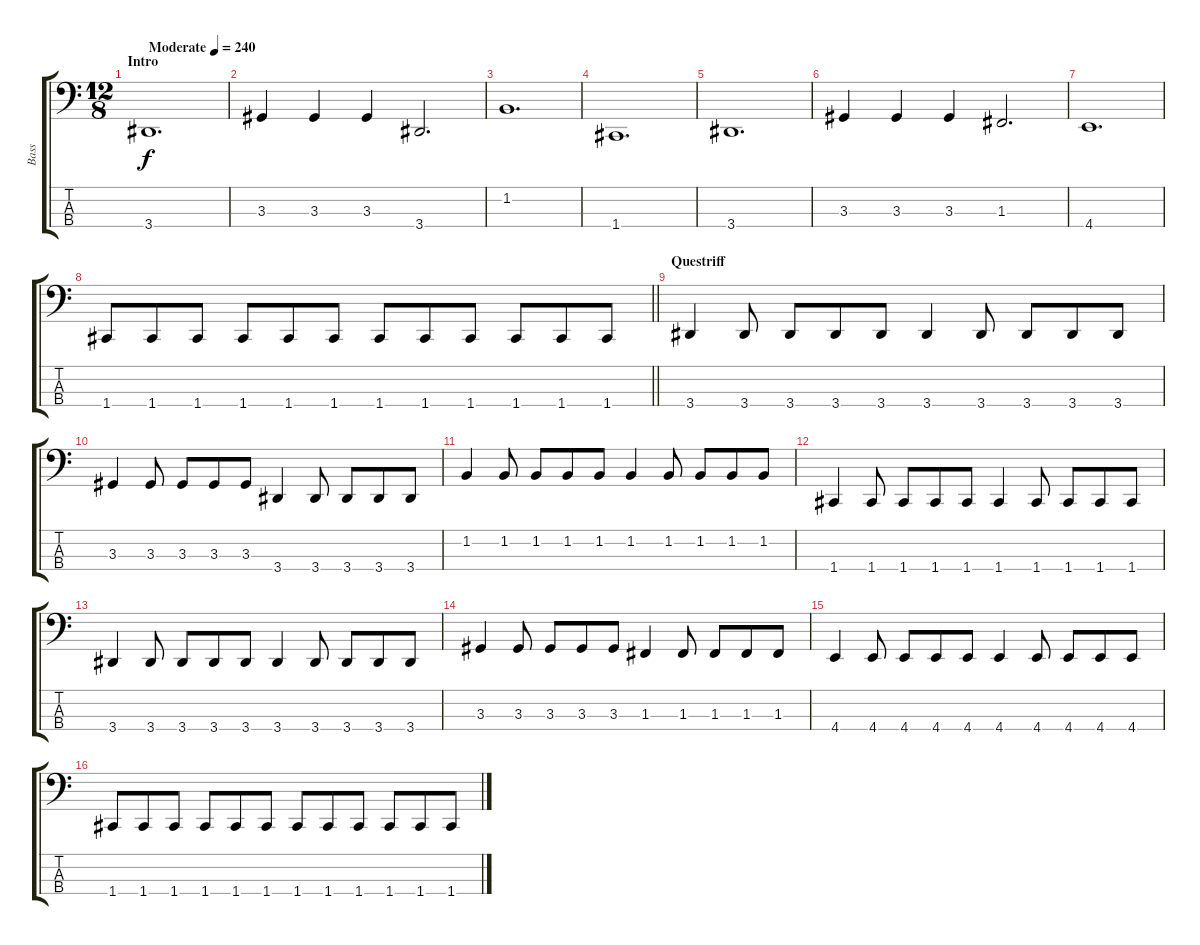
\track ("Bass" "Bass") {instrument electricbassfinger}
\staff {score tabs}
\tuning (Eb2 Bb1 F1 C1) {hide}
\ts (12 8)
\section ("" "Intro")
\tempo (240 "Moderate")
\clef f4
\ks c
3.4.1{d dy f instrument electricbassfinger} |
3.3.4 3.3.4 3.3.4 3.4.2{d} |
1.2.1{d} |
1.4.1{d} |
3.4.1{d} |
3.3.4 3.3.4 3.3.4 1.3.2{d} |
4.4.1{d} |
\barLineRight lightlight
1.4.8 1.4.8 1.4.8 1.4.8 1.4.8 1.4.8 1.4.8 1.4.8 1.4.8 1.4.8 1.4.8 1.4.8 |
\section ("" "Questriff")
3.4.4 3.4.8 3.4.8 3.4.8 3.4.8 3.4.4 3.4.8 3.4.8 3.4.8 3.4.8 |
3.3.4 3.3.8 3.3.8 3.3.8 3.3.8 3.4.4 3.4.8 3.4.8 3.4.8 3.4.8 |
1.2.4 1.2.8 1.2.8 1.2.8 1.2.8 1.2.4 1.2.8 1.2.8 1.2.8 1.2.8 |
1.4.4 1.4.8 1.4.8 1.4.8 1.4.8 1.4.4 1.4.8 1.4.8 1.4.8 1.4.8 |
3.4.4 3.4.8 3.4.8 3.4.8 3.4.8 3.4.4 3.4.8 3.4.8 3.4.8 3.4.8 |
3.3.4 3.3.8 3.3.8 3.3.8 3.3.8 1.3.4 1.3.8 1.3.8 1.3.8 1.3.8 |
4.4.4 4.4.8 4.4.8 4.4.8 4.4.8 4.4.4 4.4.8 4.4.8 4.4.8 4.4.8 |
1.4.8 1.4.8 1.4.8 1.4.8 1.4.8 1.4.8 1.4.8 1.4.8 1.4.8 1.4.8 1.4.8 1.4.8
